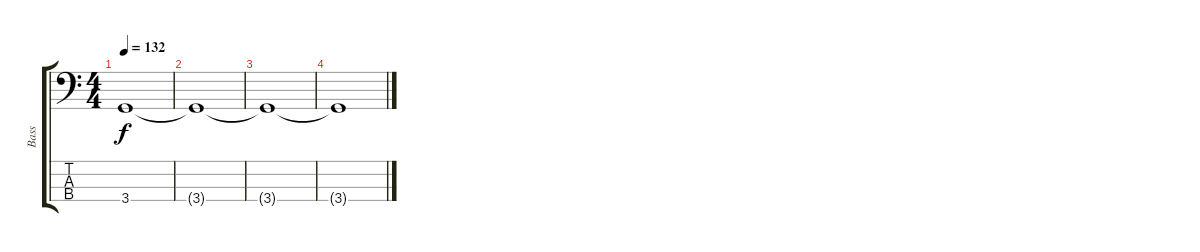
\track ("Bass" "Bass") {instrument electricbassfinger}
\staff {score tabs}
\tuning (G2 D2 A1 E1) {hide}
\ts (4 4)
\section ("" "")
\tempo 132
\clef f4
\ks c
3.4.1{dy f} |
3.4{t}.1 |
3.4{t}.1 |
3.4{t}.1
